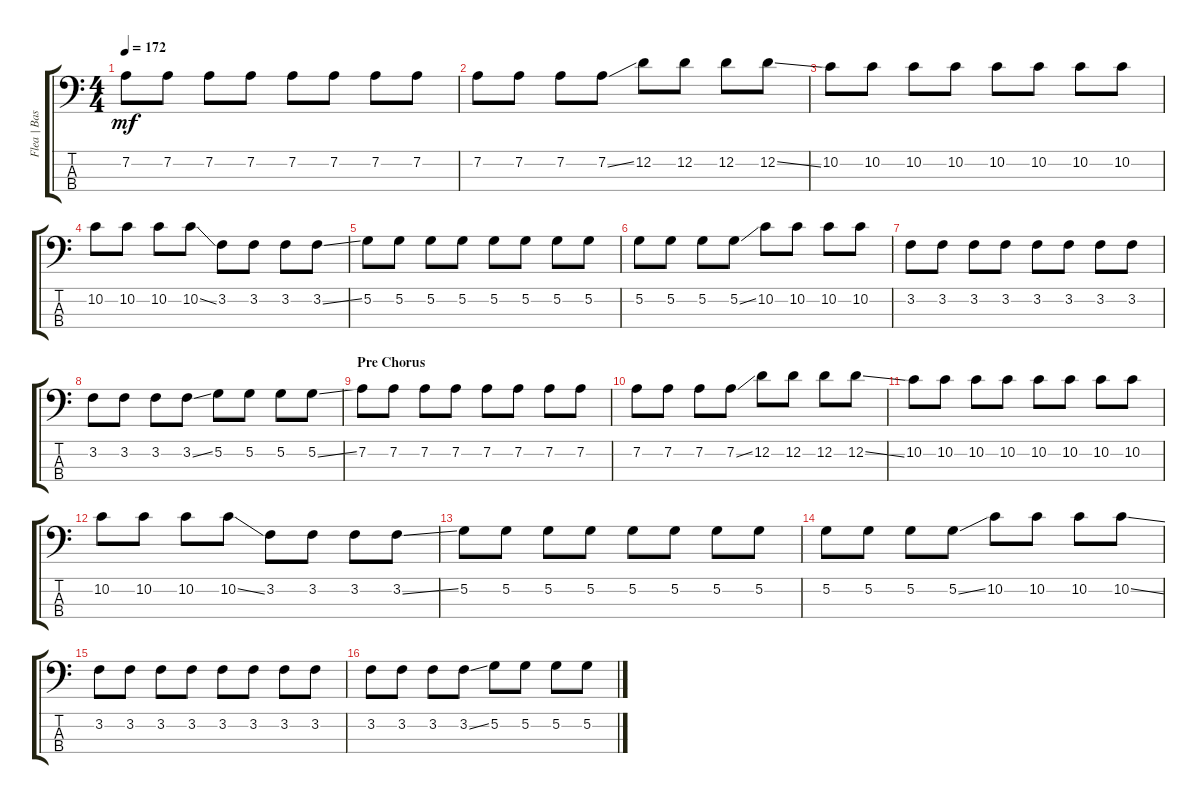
\track ("Flea | Bass" "Flea | Bas") {instrument electricbassfinger}
\staff {score tabs}
\tuning (G2 D2 A1 E1) {hide}
\ts (4 4)
\tempo 172
\clef f4
\ks c
7.2.8{dy mf} 7.2.8 7.2.8 7.2.8 7.2.8 7.2.8 7.2.8 7.2.8 |
7.2.8 7.2.8 7.2.8 7.2{ss}.8 12.2.8 12.2.8 12.2.8 12.2{ss}.8 |
10.2.8 10.2.8 10.2.8 10.2.8 10.2.8 10.2.8 10.2.8 10.2.8 |
10.2.8 10.2.8 10.2.8 10.2{ss}.8 3.2.8 3.2.8 3.2.8 3.2{ss}.8 |
5.2.8 5.2.8 5.2.8 5.2.8 5.2.8 5.2.8 5.2.8 5.2.8 |
5.2.8 5.2.8 5.2.8 5.2{ss}.8 10.2.8 10.2.8 10.2.8 10.2.8 |
3.2.8 3.2.8 3.2.8 3.2.8 3.2.8 3.2.8 3.2.8 3.2.8 |
3.2.8 3.2.8 3.2.8 3.2{ss}.8 5.2.8 5.2.8 5.2.8 5.2{ss}.8 |
\section ("" "Pre Chorus")
7.2.8 7.2.8 7.2.8 7.2.8 7.2.8 7.2.8 7.2.8 7.2.8 |
7.2.8 7.2.8 7.2.8 7.2{ss}.8 12.2.8 12.2.8 12.2.8 12.2{ss}.8 |
10.2.8 10.2.8 10.2.8 10.2.8 10.2.8 10.2.8 10.2.8 10.2.8 |
10.2.8 10.2.8 10.2.8 10.2{ss}.8 3.2.8 3.2.8 3.2.8 3.2{ss}.8 |
5.2.8 5.2.8 5.2.8 5.2.8 5.2.8 5.2.8 5.2.8 5.2.8 |
5.2.8 5.2.8 5.2.8 5.2{ss}.8 10.2.8 10.2.8 10.2.8 10.2{ss}.8 |
3.2.8 3.2.8 3.2.8 3.2.8 3.2.8 3.2.8 3.2.8 3.2.8 |
3.2.8 3.2.8 3.2.8 3.2{ss}.8 5.2.8 5.2.8 5.2.8 5.2{ss}.8
